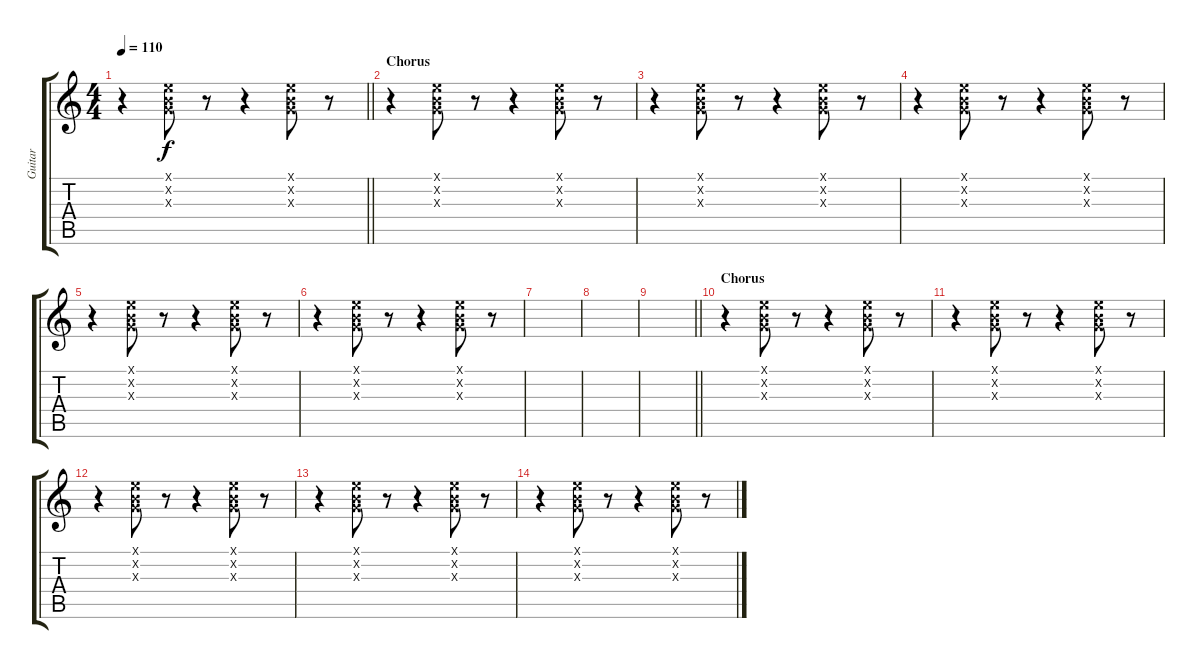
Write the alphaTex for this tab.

\track ("Guitar" "Guitar") {instrument electricguitarclean}
\staff {score tabs}
\tuning (E4 B3 G3 D3 A2 E2) {hide}
\ts (4 4)
\tempo 110
\clef g2
\barLineRight lightlight
\ks c
r.4{dy f} (0.1{x} 0.2{x} 0.3{x}).8 r.8 r.4 (0.1{x} 0.2{x} 0.3{x}).8 r.8 |
\section ("" "Chorus")
r.4 (0.1{x} 0.2{x} 0.3{x}).8 r.8 r.4 (0.1{x} 0.2{x} 0.3{x}).8 r.8 |
r.4 (0.1{x} 0.2{x} 0.3{x}).8 r.8 r.4 (0.1{x} 0.2{x} 0.3{x}).8 r.8 |
r.4 (0.1{x} 0.2{x} 0.3{x}).8 r.8 r.4 (0.1{x} 0.2{x} 0.3{x}).8 r.8 |
r.4 (0.1{x} 0.2{x} 0.3{x}).8 r.8 r.4 (0.1{x} 0.2{x} 0.3{x}).8 r.8 |
r.4 (0.1{x} 0.2{x} 0.3{x}).8 r.8 r.4 (0.1{x} 0.2{x} 0.3{x}).8 r.8 |
|
|
\barLineRight lightlight
|
\section ("" "Chorus")
r.4 (0.1{x} 0.2{x} 0.3{x}).8 r.8 r.4 (0.1{x} 0.2{x} 0.3{x}).8 r.8 |
r.4 (0.1{x} 0.2{x} 0.3{x}).8 r.8 r.4 (0.1{x} 0.2{x} 0.3{x}).8 r.8 |
r.4 (0.1{x} 0.2{x} 0.3{x}).8 r.8 r.4 (0.1{x} 0.2{x} 0.3{x}).8 r.8 |
r.4 (0.1{x} 0.2{x} 0.3{x}).8 r.8 r.4 (0.1{x} 0.2{x} 0.3{x}).8 r.8 |
r.4 (0.1{x} 0.2{x} 0.3{x}).8 r.8 r.4 (0.1{x} 0.2{x} 0.3{x}).8 r.8
